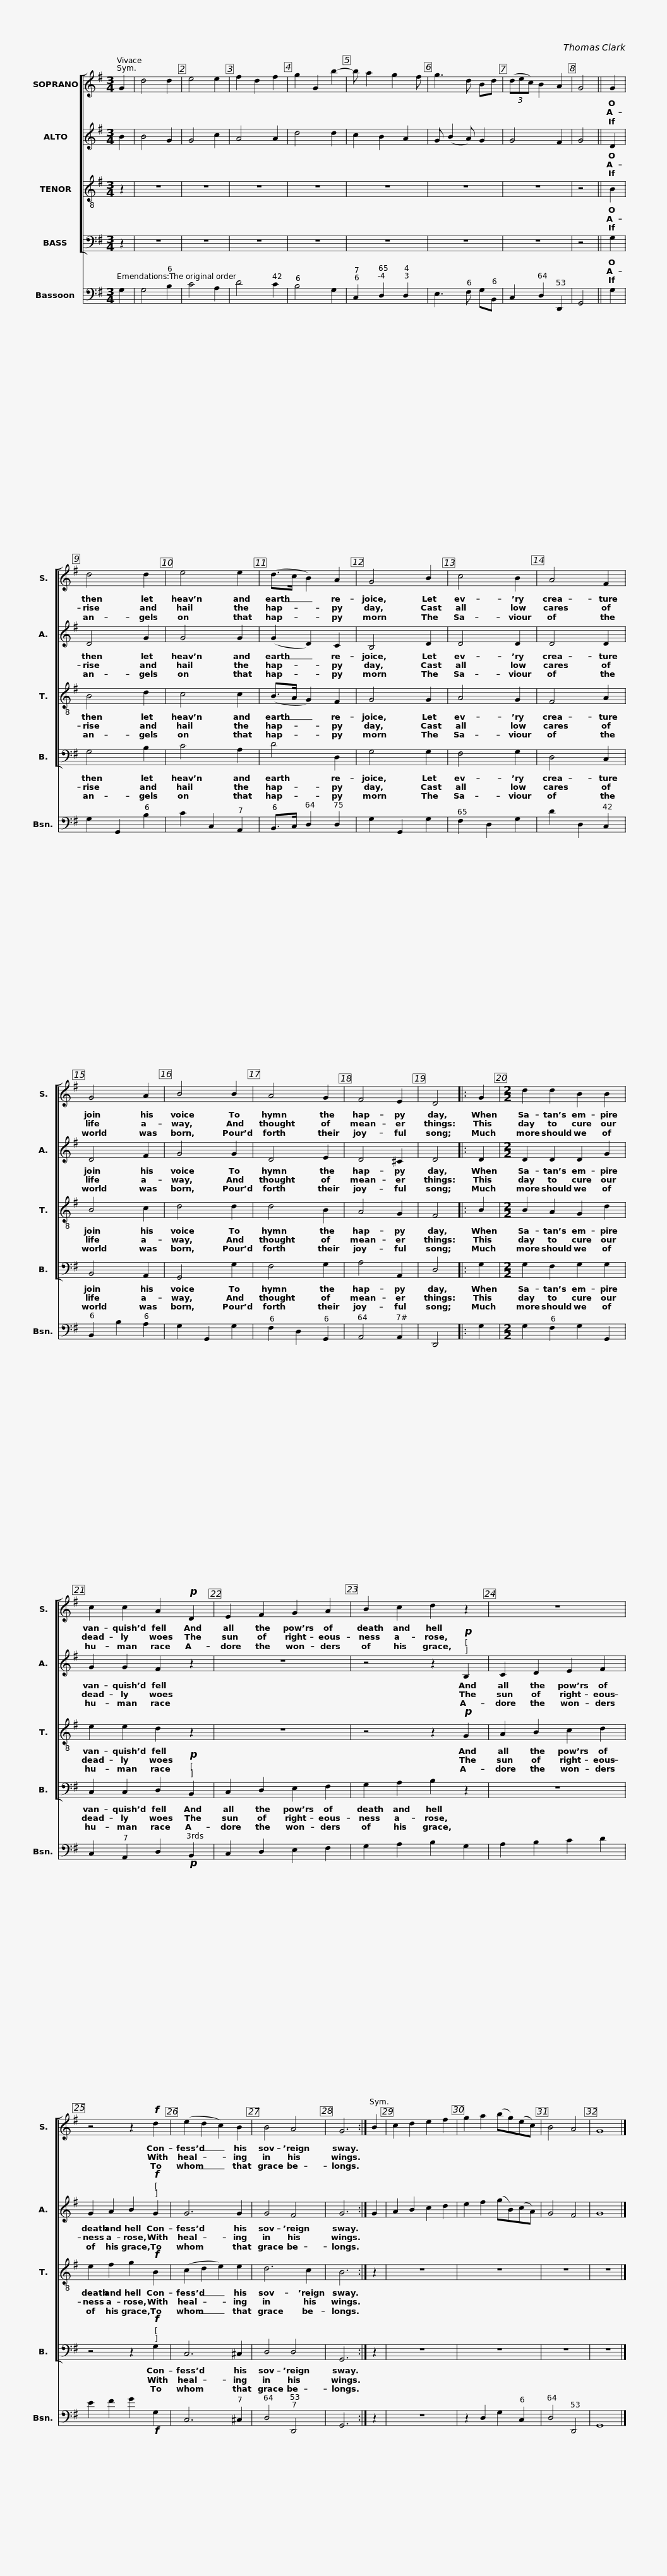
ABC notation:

X:1
%%score [ 1 2 3 4 ] 5
L:1/8
M:3/4
I:linebreak $
K:G
V:1 treble
V:2 treble
V:3 treble-8 transpose=-12
V:4 bass
V:5 bass
V:1
 G2 | d4 d2 | e4 e2 | f2 d2 f2 | g2 G2 b2- | %5
 b a2 g2 f | g3 d Bd | (3(dec) B2 A2 | G4 ||$ G2 | %10
 d4 d2 | e4 e2 | (d>c B2) A2 | G4 B2 | c4 B2 | %15
 A4 F2 | G4 A2 | B4 B2 |$ A4 G2 | F4 E2 | %20
 D4 |: G2 |[M:2/2] d2 d2 B2 B2 | c2 c2 A2!p! D2 |$ E2 F2 G2 A2 |$ %25
 B2 c2 d2 z2 | z8 | z4 z2!f! d2 | (e2 d2 c2) B2 | B4 A4 |$ %30
 G6 :|$ B2 | c2 d2 e2 f2 | g2 a2 (bg)(ec) | B4 A4 | %35
 G8 |] %36
V:2
 B2 | B4 G2 | G4 c2 | A4 A2 | d4 d2 | %5
 c2 B2 A2 | G (B2 A) G2 | G4 F2 | G4 ||$ D2 | %10
 D4 G2 | G4 G2 | (G2 D2) C2 | B,4 D2 | D4 D2 | %15
 D4 D2 | D4 F2 | G4 G2 |$ D4 E2 | D4 ^C2 | %20
 D4 |: D2 |[M:2/2] D2 D2 D2 G2 | G2 G2 F2 z2 |$ z8 |$ %25
 z4 z2!p! B,2 | C2 D2 E2 F2 | G2 A2 B2!f! G2 | G6 G2 | G4 F4 |$ %30
 G6 :|$ G2 | A2 B2 c2 d2 | e2 f2 (gB)(cA) | G4 F4 | %35
 G8 |] %36
V:3
 z2 | z6 | z6 | z6 | z6 | %5
 z6 | z6 | z6 | z4 ||$ B2 | %10
 B4 d2 | c4 c2 | (B>A G2) F2 | G4 G2 | A4 G2 | %15
 F4 A2 | B4 c2 | d4 d2 |$ d4 B2 | A4 G2 | %20
 F4 |: B2 |[M:2/2] B2 A2 G2 d2 | e2 e2 d2 z2 |$ z8 |$ %25
 z4 z2!p! G2 | A2 B2 c2 d2 | e2 f2 g2!f! B2 | (c2 d2 e2) e2 | d6 c2 |$ %30
 B6 :|$ z2 | z8 | z8 | z8 | %35
 z8 |] %36
V:4
 z2 | z6 | z6 | z6 | z6 | %5
 z6 | z6 | z6 | z4 ||$ G,2 | %10
 G,4 B,2 | C4 A,2 | D4 D,2 | G,4 G,2 | F,4 G,2 | %15
 D,4 C,2 | B,,4 A,,2 | G,,4 G,2 |$ F,4 G,2 | A,4 A,,2 | %20
 D,4 |: G,2 |[M:2/2] G,2 F,2 G,2 G,2 | C,2 C,2 D,2!p! B,,2 |$ C,2 D,2 E,2 F,2 |$ %25
 G,2 A,2 B,2 z2 | z8 | z4 z2!f! G,2 | C,6 ^C,2 | D,4 D,4 |$ %30
 G,,6 :|$ z2 | z8 | z8 | z8 | %35
 z8 |] %36
V:5
 G,2 | G,4 B,2 | C4 A,2 | D4 C2 | B,4 G,2 | %5
 C,2 D,2 D,2 | E,3 F, G,B,, | C,2 D,2 D,,2 | G,,4 ||$ G,2 | %10
 G,2 G,,2 B,2 | C2 C,2 A,,2 | B,,>C, D,2 D,2 | G,2 G,,2 G,2 | F,2 D,2 G,2 | %15
 D2 D,2 C,2 | B,,2 B,2 A,2 | G,2 G,,2 G,2 |$ F,2 D,2 G,,2 | A,,4 A,,2 | %20
 D,,4 |: G,2 |[M:2/2] G,2 F,2 G,2 G,,2 | C,2 A,,2 D,2!p! B,,2 |$ C,2 D,2 E,2 F,2 |$ %25
 G,2 A,2 B,2 G,2 | A,2 B,2 C2 D2 | E2 F2 G2!f! G,2 | C,6 ^C,2 | D,4 D,,4 |$ %30
 G,,6 :|$ z2 | z8 | z2 D,2 G,2 C,2 | D,4 D,,4 | %35
 G,,8 |] %36
